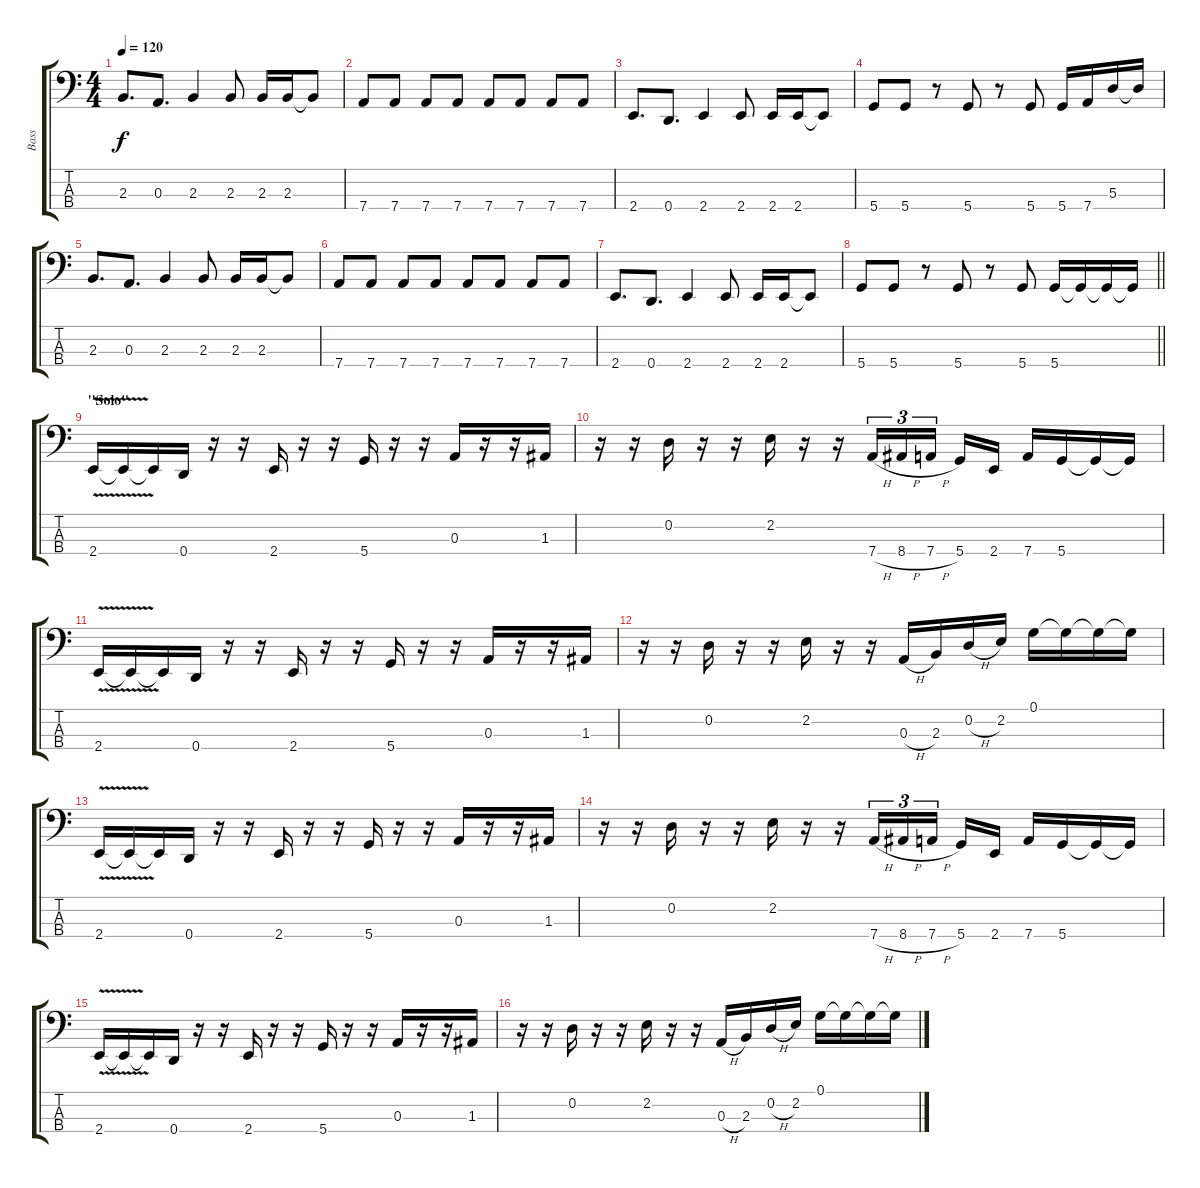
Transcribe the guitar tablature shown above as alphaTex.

\track ("Bass" "Bass") {instrument electricbassfinger}
\staff {score tabs}
\tuning (G2 D2 A1 D1) {hide}
\ts (4 4)
\tempo 120
\clef f4
\ks c
2.3.8{d dy f} 0.3.8{d} 2.3.4 2.3.8 2.3.16 2.3.16 2.3{t}.8 |
7.4.8 7.4.8 7.4.8 7.4.8 7.4.8 7.4.8 7.4.8 7.4.8 |
2.4.8{d} 0.4.8{d} 2.4.4 2.4.8 2.4.16 2.4.16 2.4{t}.8 |
5.4.8 5.4.8 r.8 5.4.8 r.8 5.4.8 5.4.16 7.4.16 5.3.16 5.3{t}.16 |
2.3.8{d} 0.3.8{d} 2.3.4 2.3.8 2.3.16 2.3.16 2.3{t}.8 |
7.4.8 7.4.8 7.4.8 7.4.8 7.4.8 7.4.8 7.4.8 7.4.8 |
2.4.8{d} 0.4.8{d} 2.4.4 2.4.8 2.4.16 2.4.16 2.4{t}.8 |
\barLineRight lightlight
5.4.8 5.4.8 r.8 5.4.8 r.8 5.4.8 5.4.16 5.4{t}.16 5.4{t}.16 5.4{t}.16 |
\section ("" "''Solo''")
2.4{v}.16 2.4{t}.16 2.4{t}.16 0.4.16 r.16 r.16 2.4.16 r.16 r.16 5.4.16 r.16 r.16 0.3.16 r.16 r.16 1.3.16 |
r.16 r.16 0.2.16 r.16 r.16 2.2.16 r.16 r.16 7.4{h}.16{tu (3 2)} 8.4{h}.16{tu (3 2)} 7.4{h}.16{tu (3 2) beam splitsecondary} 5.4.16 2.4.16 7.4.16 5.4.16 5.4{t}.16 5.4{t}.16 |
2.4{v}.16 2.4{t}.16 2.4{t}.16 0.4.16 r.16 r.16 2.4.16 r.16 r.16 5.4.16 r.16 r.16 0.3.16 r.16 r.16 1.3.16 |
r.16 r.16 0.2.16 r.16 r.16 2.2.16 r.16 r.16 0.3{h}.16 2.3.16 0.2{h}.16 2.2.16 0.1.16 0.1{t}.16 0.1{t}.16 0.1{t}.16 |
2.4{v}.16 2.4{t}.16 2.4{t}.16 0.4.16 r.16 r.16 2.4.16 r.16 r.16 5.4.16 r.16 r.16 0.3.16 r.16 r.16 1.3.16 |
r.16 r.16 0.2.16 r.16 r.16 2.2.16 r.16 r.16 7.4{h}.16{tu (3 2)} 8.4{h}.16{tu (3 2)} 7.4{h}.16{tu (3 2) beam splitsecondary} 5.4.16 2.4.16 7.4.16 5.4.16 5.4{t}.16 5.4{t}.16 |
2.4{v}.16 2.4{t}.16 2.4{t}.16 0.4.16 r.16 r.16 2.4.16 r.16 r.16 5.4.16 r.16 r.16 0.3.16 r.16 r.16 1.3.16 |
r.16 r.16 0.2.16 r.16 r.16 2.2.16 r.16 r.16 0.3{h}.16 2.3.16 0.2{h}.16 2.2.16 0.1.16 0.1{t}.16 0.1{t}.16 0.1{t}.16
